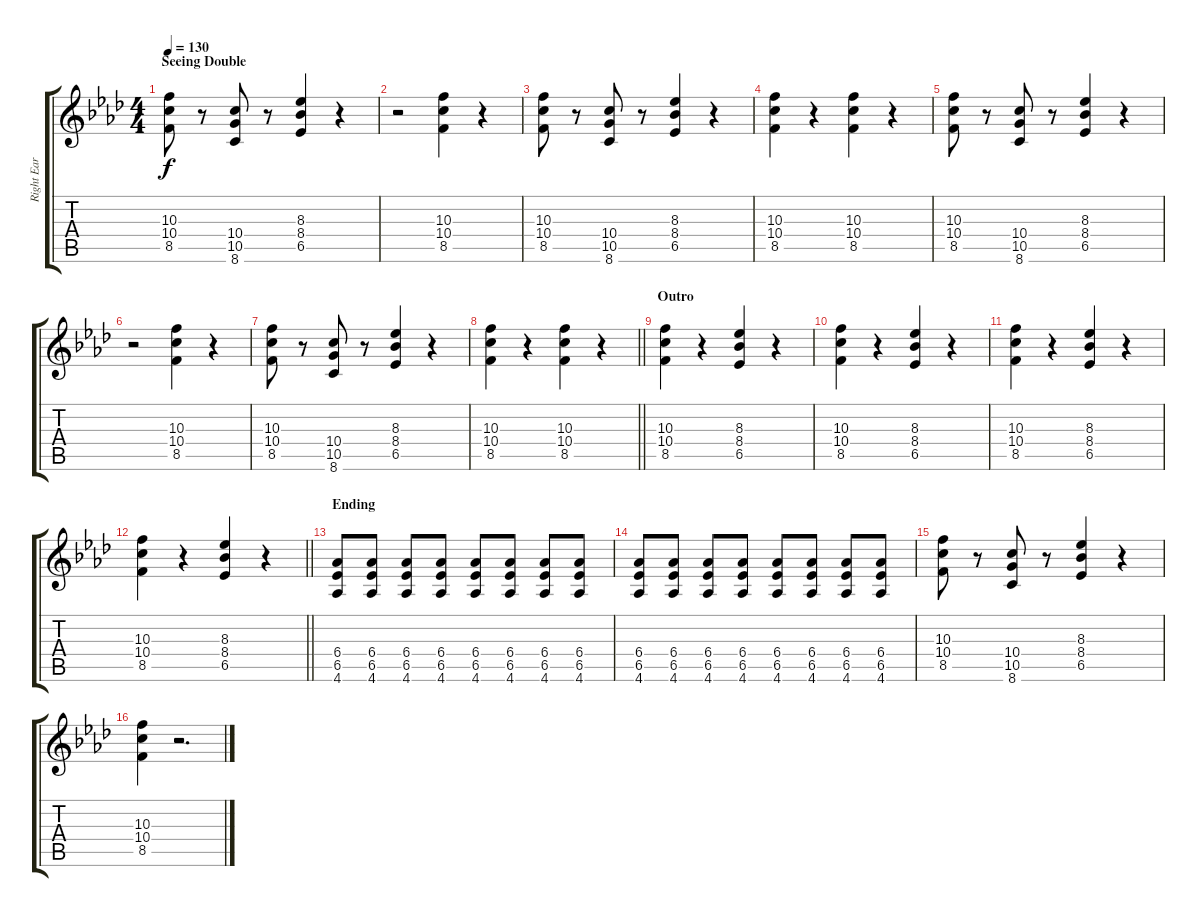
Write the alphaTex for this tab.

\track ("Right Ear Guitar" "Right Ear ") {instrument distortionguitar}
\staff {score tabs}
\tuning (E4 B3 G3 D3 A2 E2) {hide}
\ts (4 4)
\section ("" "Seeing Double")
\tempo 130
\clef g2
\ks fminor
(10.3 10.4 8.5).8{dy f volume 10 instrument distortionguitar} r.8 (10.4 10.5 8.6).8 r.8 (8.3 8.4 6.5).4 r.4 |
r.2 (10.3 10.4 8.5).4 r.4 |
(10.3 10.4 8.5).8 r.8 (10.4 10.5 8.6).8 r.8 (8.3 8.4 6.5).4 r.4 |
(10.3 10.4 8.5).4 r.4 (10.3 10.4 8.5).4 r.4 |
(10.3 10.4 8.5).8 r.8 (10.4 10.5 8.6).8 r.8 (8.3 8.4 6.5).4 r.4 |
r.2 (10.3 10.4 8.5).4 r.4 |
(10.3 10.4 8.5).8 r.8 (10.4 10.5 8.6).8 r.8 (8.3 8.4 6.5).4 r.4 |
\barLineRight lightlight
(10.3 10.4 8.5).4 r.4 (10.3 10.4 8.5).4 r.4 |
\section ("" "Outro")
(10.3 10.4 8.5).4 r.4 (8.3 8.4 6.5).4 r.4 |
(10.3 10.4 8.5).4 r.4 (8.3 8.4 6.5).4 r.4 |
(10.3 10.4 8.5).4 r.4 (8.3 8.4 6.5).4 r.4 |
\barLineRight lightlight
(10.3 10.4 8.5).4 r.4 (8.3 8.4 6.5).4 r.4 |
\section ("" "Ending")
(6.4 6.5 4.6).8 (6.4 6.5 4.6).8 (6.4 6.5 4.6).8 (6.4 6.5 4.6).8 (6.4 6.5 4.6).8 (6.4 6.5 4.6).8 (6.4 6.5 4.6).8 (6.4 6.5 4.6).8 |
(6.4 6.5 4.6).8 (6.4 6.5 4.6).8 (6.4 6.5 4.6).8 (6.4 6.5 4.6).8 (6.4 6.5 4.6).8 (6.4 6.5 4.6).8 (6.4 6.5 4.6).8 (6.4 6.5 4.6).8 |
(10.3 10.4 8.5).8 r.8 (10.4 10.5 8.6).8 r.8 (8.3 8.4 6.5).4 r.4 |
(10.3 10.4 8.5).4 r.2{d}
